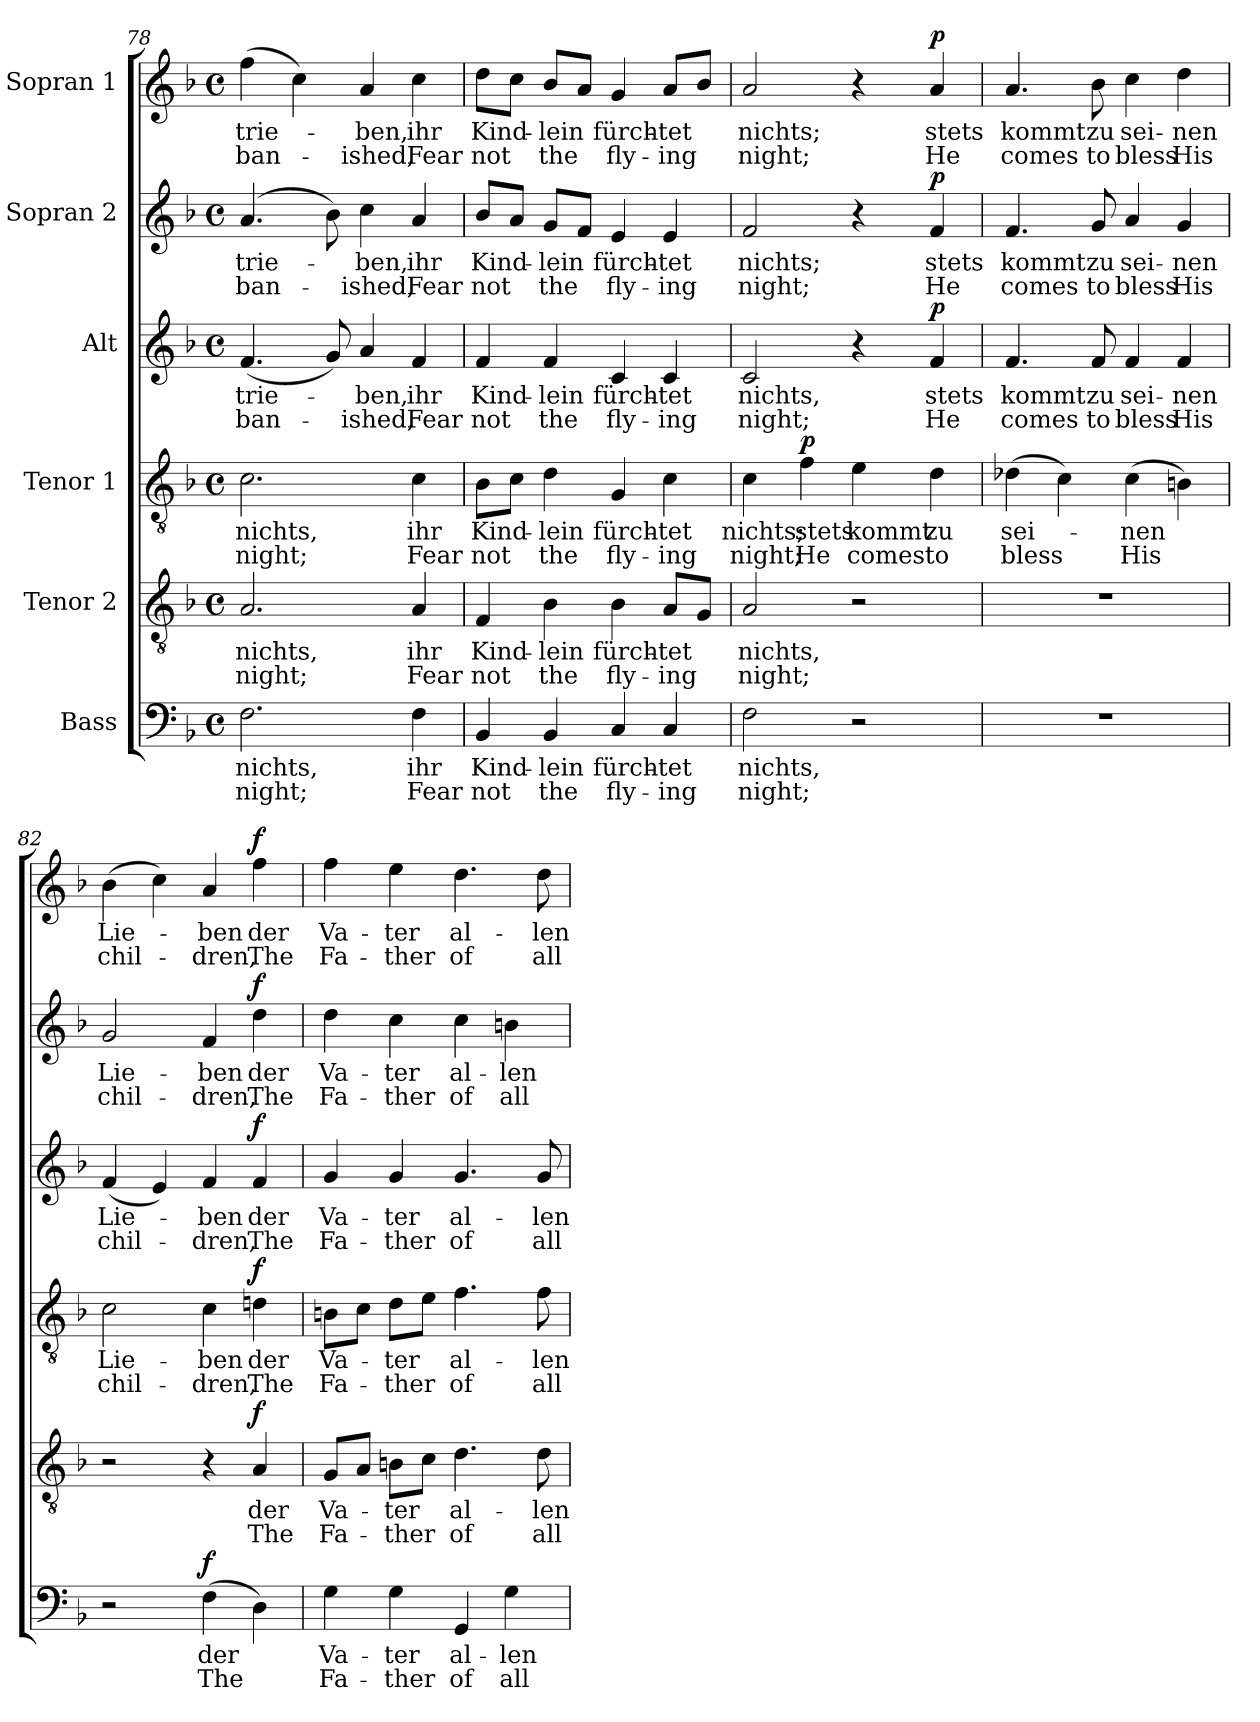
**kern	**text	**text	**dynam	**kern	**text	**text	**dynam	**kern	**text	**text	**dynam	**kern	**text	**text	**dynam	**kern	**text	**text	**dynam	**kern	**text	**text	**dynam
*part6	*part6	*part6	*part6	*part5	*part5	*part5	*part5	*part4	*part4	*part4	*part4	*part3	*part3	*part3	*part3	*part2	*part2	*part2	*part2	*part1	*part1	*part1	*part1
*staff6	*staff6	*staff6	*staff6	*staff5	*staff5	*staff5	*staff5	*staff4	*staff4	*staff4	*staff4	*staff3	*staff3	*staff3	*staff3	*staff2	*staff2	*staff2	*staff2	*staff1	*staff1	*staff1	*staff1
*I"Bass	*	*	*	*I"Tenor 2	*	*	*	*I"Tenor 1	*	*	*	*I"Alt	*	*	*	*I"Sopran 2	*	*	*	*I"Sopran 1	*	*	*
*clefF4	*	*	*	*clefGv2	*	*	*	*clefGv2	*	*	*	*clefG2	*	*	*	*clefG2	*	*	*	*clefG2	*	*	*
*k[b-]	*	*	*	*k[b-]	*	*	*	*k[b-]	*	*	*	*k[b-]	*	*	*	*k[b-]	*	*	*	*k[b-]	*	*	*
*M4/4	*	*	*	*M4/4	*	*	*	*M4/4	*	*	*	*M4/4	*	*	*	*M4/4	*	*	*	*M4/4	*	*	*
*met(c)	*	*	*	*met(c)	*	*	*	*met(c)	*	*	*	*met(c)	*	*	*	*met(c)	*	*	*	*met(c)	*	*	*
=78	=78	=78	=78	=78	=78	=78	=78	=78	=78	=78	=78	=78	=78	=78	=78	=78	=78	=78	=78	=78	=78	=78	=78
!	!LO:LY:b	!LO:LY:b	!	!	!LO:LY:b	!LO:LY:b	!	!	!LO:LY:b	!LO:LY:b	!	!	!LO:LY:b	!LO:LY:b	!	!	!LO:LY:b	!LO:LY:b	!	!	!LO:LY:b	!LO:LY:b	!
2.F\	nichts,	night;	.	2.A/	nichts,	night;	.	2.c\	nichts,	night;	.	(4.f/	-trie-	ban-	.	(4.a/	-trie-	ban-	.	(4ff\	-trie-	ban-	.
.	.	.	.	.	.	.	.	.	.	.	.	.	.	.	.	.	.	.	.	4cc\)	.	.	.
.	.	.	.	.	.	.	.	.	.	.	.	8g/)	.	.	.	8b-\)	.	.	.	.	.	.	.
!	!	!	!	!	!	!	!	!	!	!	!	!	!LO:LY:b	!LO:LY:b	!	!	!LO:LY:b	!LO:LY:b	!	!	!LO:LY:b	!LO:LY:b	!
.	.	.	.	.	.	.	.	.	.	.	.	4a/	-ben,	-ished,	.	4cc\	-ben,	-ished,	.	4a/	-ben,	-ished,	.
!	!LO:LY:b	!LO:LY:b	!	!	!LO:LY:b	!LO:LY:b	!	!	!LO:LY:b	!LO:LY:b	!	!	!LO:LY:b	!LO:LY:b	!	!	!LO:LY:b	!LO:LY:b	!	!	!LO:LY:b	!LO:LY:b	!
4F\	ihr	Fear	.	4A/	ihr	Fear	.	4c\	ihr	Fear	.	4f/	ihr	Fear	.	4a/	ihr	Fear	.	4cc\	ihr	Fear	.
=79	=79	=79	=79	=79	=79	=79	=79	=79	=79	=79	=79	=79	=79	=79	=79	=79	=79	=79	=79	=79	=79	=79	=79
!	!LO:LY:b	!LO:LY:b	!	!	!LO:LY:b	!LO:LY:b	!	!	!LO:LY:b	!LO:LY:b	!	!	!LO:LY:b	!LO:LY:b	!	!	!LO:LY:b	!LO:LY:b	!	!	!LO:LY:b	!LO:LY:b	!
4BB-/	Kind-	not	.	4F/	Kind-	not	.	8B-\L	Kind-	not	.	4f/	Kind-	not	.	8b-/L	Kind-	not	.	8dd\L	Kind-	not	.
.	.	.	.	.	.	.	.	8c\J	.	.	.	.	.	.	.	8a/J	.	.	.	8cc\J	.	.	.
!	!LO:LY:b	!LO:LY:b	!	!	!LO:LY:b	!LO:LY:b	!	!	!LO:LY:b	!LO:LY:b	!	!	!LO:LY:b	!LO:LY:b	!	!	!LO:LY:b	!LO:LY:b	!	!	!LO:LY:b	!LO:LY:b	!
4BB-/	-lein	the	.	4B-\	-lein	the	.	4d\	-lein	the	.	4f/	-lein	the	.	8g/L	-lein	the	.	8b-/L	-lein	the	.
.	.	.	.	.	.	.	.	.	.	.	.	.	.	.	.	8f/J	.	.	.	8a/J	.	.	.
!	!LO:LY:b	!LO:LY:b	!	!	!LO:LY:b	!LO:LY:b	!	!	!LO:LY:b	!LO:LY:b	!	!	!LO:LY:b	!LO:LY:b	!	!	!LO:LY:b	!LO:LY:b	!	!	!LO:LY:b	!LO:LY:b	!
4C/	fürch-	fly-	.	4B-\	fürch-	fly-	.	4G/	fürch-	fly-	.	4c/	fürch-	fly-	.	4e/	fürch-	fly-	.	4g/	fürch-	fly-	.
!	!LO:LY:b	!LO:LY:b	!	!	!LO:LY:b	!LO:LY:b	!	!	!LO:LY:b	!LO:LY:b	!	!	!LO:LY:b	!LO:LY:b	!	!	!LO:LY:b	!LO:LY:b	!	!	!LO:LY:b	!LO:LY:b	!
4C/	-tet	-ing	.	8A/L	-tet	-ing	.	4c\	-tet	-ing	.	4c/	-tet	-ing	.	4e/	-tet	-ing	.	8a/L	-tet	-ing	.
.	.	.	.	8G/J	.	.	.	.	.	.	.	.	.	.	.	.	.	.	.	8b-/J	.	.	.
=80	=80	=80	=80	=80	=80	=80	=80	=80	=80	=80	=80	=80	=80	=80	=80	=80	=80	=80	=80	=80	=80	=80	=80
!	!LO:LY:b	!LO:LY:b	!	!	!LO:LY:b	!LO:LY:b	!	!	!LO:LY:b	!LO:LY:b	!	!	!LO:LY:b	!LO:LY:b	!	!	!LO:LY:b	!LO:LY:b	!	!	!LO:LY:b	!LO:LY:b	!
2F\	nichts,	night;	.	2A/	nichts,	night;	.	4c\	nichts;	night;	.	2c/	nichts,	night;	.	2f/	nichts;	night;	.	2a/	nichts;	night;	.
!	!	!	!	!	!	!	!	!	!LO:LY:b	!LO:LY:b	!LO:DY:a	!	!	!	!	!	!	!	!	!	!	!	!
.	.	.	.	.	.	.	.	4f\	stets	He	p	.	.	.	.	.	.	.	.	.	.	.	.
!	!	!	!	!	!	!	!	!	!LO:LY:b	!LO:LY:b	!	!	!	!	!	!	!	!	!	!	!	!	!
2r	.	.	.	2r	.	.	.	4e\	kommt	comes	.	4r	.	.	.	4r	.	.	.	4r	.	.	.
!	!	!	!	!	!	!	!	!	!LO:LY:b	!LO:LY:b	!	!	!LO:LY:b	!LO:LY:b	!LO:DY:a	!	!LO:LY:b	!LO:LY:b	!LO:DY:a	!	!LO:LY:b	!LO:LY:b	!LO:DY:a
.	.	.	.	.	.	.	.	4d\	zu	to	.	4f/	stets	He	p	4f/	stets	He	p	4a/	stets	He	p
!!LO:PB:g=z
=81	=81	=81	=81	=81	=81	=81	=81	=81	=81	=81	=81	=81	=81	=81	=81	=81	=81	=81	=81	=81	=81	=81	=81
!	!	!	!	!	!	!	!	!	!LO:LY:b	!LO:LY:b	!	!	!LO:LY:b	!LO:LY:b	!	!	!LO:LY:b	!LO:LY:b	!	!	!LO:LY:b	!LO:LY:b	!
1r	.	.	.	1r	.	.	.	(4d-X\	sei-	bless	.	4.f/	kommt	comes	.	4.f/	kommt	comes	.	4.a/	kommt	comes	.
.	.	.	.	.	.	.	.	4c\)	.	.	.	.	.	.	.	.	.	.	.	.	.	.	.
!	!	!	!	!	!	!	!	!	!	!	!	!	!LO:LY:b	!LO:LY:b	!	!	!LO:LY:b	!LO:LY:b	!	!	!LO:LY:b	!LO:LY:b	!
.	.	.	.	.	.	.	.	.	.	.	.	8f/	zu	to	.	8g/	zu	to	.	8b-\	zu	to	.
!	!	!	!	!	!	!	!	!	!LO:LY:b	!LO:LY:b	!	!	!LO:LY:b	!LO:LY:b	!	!	!LO:LY:b	!LO:LY:b	!	!	!LO:LY:b	!LO:LY:b	!
.	.	.	.	.	.	.	.	(4c\	-nen	His	.	4f/	sei-	bless	.	4a/	sei-	bless	.	4cc\	sei-	bless	.
!	!	!	!	!	!	!	!	!	!	!	!	!	!LO:LY:b	!LO:LY:b	!	!	!LO:LY:b	!LO:LY:b	!	!	!LO:LY:b	!LO:LY:b	!
.	.	.	.	.	.	.	.	4Bn\)	.	.	.	4f/	-nen	His	.	4g/	-nen	His	.	4dd\	-nen	His	.
=82	=82	=82	=82	=82	=82	=82	=82	=82	=82	=82	=82	=82	=82	=82	=82	=82	=82	=82	=82	=82	=82	=82	=82
!	!	!	!	!	!	!	!	!	!LO:LY:b	!LO:LY:b	!	!	!LO:LY:b	!LO:LY:b	!	!	!LO:LY:b	!LO:LY:b	!	!	!LO:LY:b	!LO:LY:b	!
2r	.	.	.	2r	.	.	.	2c\	Lie-	chil-	.	(4f/	Lie-	chil-	.	2g/	Lie-	chil-	.	(4b-\	Lie-	chil-	.
.	.	.	.	.	.	.	.	.	.	.	.	4e/)	.	.	.	.	.	.	.	4cc\)	.	.	.
!	!LO:LY:b	!LO:LY:b	!LO:DY:a	!	!	!	!	!	!LO:LY:b	!LO:LY:b	!	!	!LO:LY:b	!LO:LY:b	!	!	!LO:LY:b	!LO:LY:b	!	!	!LO:LY:b	!LO:LY:b	!
(4F\	der	The	f	4r	.	.	.	4c\	-ben	-dren,	.	4f/	-ben	-dren,	.	4f/	-ben	-dren,	.	4a/	-ben	-dren,	.
!	!	!	!	!	!LO:LY:b	!LO:LY:b	!LO:DY:a	!	!LO:LY:b	!LO:LY:b	!LO:DY:a	!	!LO:LY:b	!LO:LY:b	!LO:DY:a	!	!LO:LY:b	!LO:LY:b	!LO:DY:a	!	!LO:LY:b	!LO:LY:b	!LO:DY:a
4D\)	.	.	.	4A/	der	The	f	4dn\	der	The	f	4f/	der	The	f	4dd\	der	The	f	4ff\	der	The	f
=83	=83	=83	=83	=83	=83	=83	=83	=83	=83	=83	=83	=83	=83	=83	=83	=83	=83	=83	=83	=83	=83	=83	=83
!	!LO:LY:b	!LO:LY:b	!	!	!LO:LY:b	!LO:LY:b	!	!	!LO:LY:b	!LO:LY:b	!	!	!LO:LY:b	!LO:LY:b	!	!	!LO:LY:b	!LO:LY:b	!	!	!LO:LY:b	!LO:LY:b	!
4G\	Va-	Fa-	.	8G/L	Va-	Fa-	.	8Bn\L	Va-	Fa-	.	4g/	Va-	Fa-	.	4dd\	Va-	Fa-	.	4ff\	Va-	Fa-	.
.	.	.	.	8A/J	.	.	.	8c\J	.	.	.	.	.	.	.	.	.	.	.	.	.	.	.
!	!LO:LY:b	!LO:LY:b	!	!	!LO:LY:b	!LO:LY:b	!	!	!LO:LY:b	!LO:LY:b	!	!	!LO:LY:b	!LO:LY:b	!	!	!LO:LY:b	!LO:LY:b	!	!	!LO:LY:b	!LO:LY:b	!
4G\	-ter	-ther	.	8Bn\L	-ter	ther	.	8d\L	-ter	ther	.	4g/	-ter	-ther	.	4cc\	-ter	-ther	.	4ee\	-ter	-ther	.
.	.	.	.	8c\J	.	.	.	8e\J	.	.	.	.	.	.	.	.	.	.	.	.	.	.	.
!	!LO:LY:b	!LO:LY:b	!	!	!LO:LY:b	!LO:LY:b	!	!	!LO:LY:b	!LO:LY:b	!	!	!LO:LY:b	!LO:LY:b	!	!	!LO:LY:b	!LO:LY:b	!	!	!LO:LY:b	!LO:LY:b	!
4GG/	al-	of	.	4.d\	al-	of	.	4.f\	al-	of	.	4.g/	al-	of	.	4cc\	al-	of	.	4.dd\	al-	of	.
!	!LO:LY:b	!LO:LY:b	!	!	!	!	!	!	!	!	!	!	!	!	!	!	!LO:LY:b	!LO:LY:b	!	!	!	!	!
4G\	-len	all	.	.	.	.	.	.	.	.	.	.	.	.	.	4bn\	-len	all	.	.	.	.	.
!	!	!	!	!	!LO:LY:b	!LO:LY:b	!	!	!LO:LY:b	!LO:LY:b	!	!	!LO:LY:b	!LO:LY:b	!	!	!	!	!	!	!LO:LY:b	!LO:LY:b	!
.	.	.	.	8d\	-len	all	.	8f\	-len	all	.	8g/	-len	all	.	.	.	.	.	8dd\	-len	all	.
=	=	=	=	=	=	=	=	=	=	=	=	=	=	=	=	=	=	=	=	=	=	=	=
*-	*-	*-	*-	*-	*-	*-	*-	*-	*-	*-	*-	*-	*-	*-	*-	*-	*-	*-	*-	*-	*-	*-	*-
